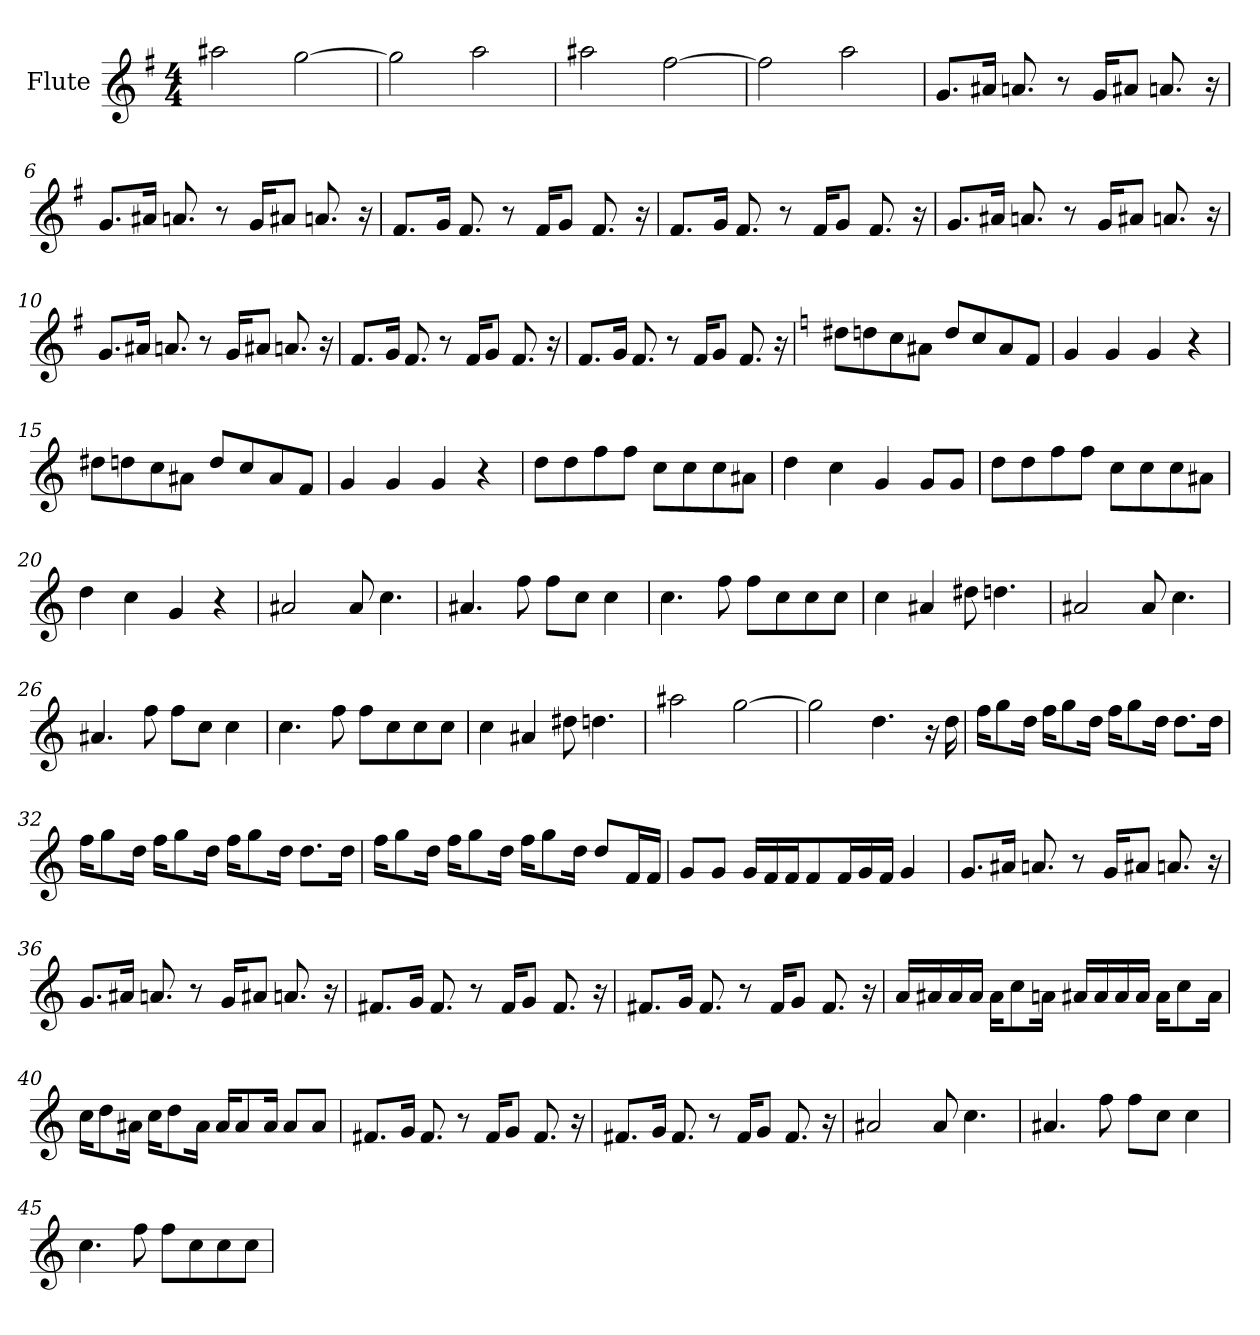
**kern
*part1
*staff1
*I"Flute
*I'Fl.
*clefG2
*k[f#]
*M4/4
*MM110
=1
2aa#X\
[2gg\
=2
2gg\]
2aa\
=3
2aa#X\
[2ff#\
=4
2ff#\]
2aa\
=5
8.g/L
16a#X/Jk
8.an/
8r
16g/KL
8a#X/J
8.an/
16r
=6
8.g/L
16a#X/Jk
8.an/
8r
16g/KL
8a#X/J
8.an/
16r
=7
8.f#/L
16g/Jk
8.f#/
8r
16f#/KL
8g/J
8.f#/
16r
!!LO:LB:g=z
=8
8.f#/L
16g/Jk
8.f#/
8r
16f#/KL
8g/J
8.f#/
16r
=9
8.g/L
16a#X/Jk
8.an/
8r
16g/KL
8a#X/J
8.an/
16r
=10
8.g/L
16a#X/Jk
8.an/
8r
16g/KL
8a#X/J
8.an/
16r
=11
8.f#/L
16g/Jk
8.f#/
8r
16f#/KL
8g/J
8.f#/
16r
!!LO:LB:g=z
=12
8.f#/L
16g/Jk
8.f#/
8r
16f#/KL
8g/J
8.f#/
16r
=13
*k[]
8dd#X\L
8ddn\
8cc\
8a#X\J
8dd/L
8cc/
8a#/
8f/J
=14
4g/
4g/
4g/
4r
=15
8dd#X\L
8ddn\
8cc\
8a#X\J
8dd/L
8cc/
8a#/
8f/J
=16
4g/
4g/
4g/
4r
=17
8dd\L
8dd\
8ff\
8ff\J
8cc\L
8cc\
8cc\
8a#X\J
!!LO:LB:g=z
=18
4dd\
4cc\
4g/
8g/L
8g/J
=19
8dd\L
8dd\
8ff\
8ff\J
8cc\L
8cc\
8cc\
8a#X\J
=20
4dd\
4cc\
4g/
4r
=21
2a#X/
8a#/
4.cc\
=22
4.a#X/
8ff\
8ff\L
8cc\J
4cc\
=23
4.cc\
8ff\
8ff\L
8cc\
8cc\
8cc\J
=24
4cc\
4a#X/
8dd#X\
4.ddn\
=25
2a#X/
8a#/
4.cc\
!!LO:LB:g=z
=26
4.a#X/
8ff\
8ff\L
8cc\J
4cc\
=27
4.cc\
8ff\
8ff\L
8cc\
8cc\
8cc\J
=28
4cc\
4a#X/
8dd#X\
4.ddn\
=29
2aa#X\
[2gg\
=30
2gg\]
4.dd\
16r
16dd\
=31
16ff\KL
8gg\
16dd\Jk
16ff\KL
8gg\
16dd\Jk
16ff\KL
8gg\
16dd\Jk
8.dd\L
16dd\Jk
!!LO:LB:g=z
=32
16ff\KL
8gg\
16dd\Jk
16ff\KL
8gg\
16dd\Jk
16ff\KL
8gg\
16dd\Jk
8.dd\L
16dd\Jk
=33
16ff\KL
8gg\
16dd\Jk
16ff\KL
8gg\
16dd\Jk
16ff\KL
8gg\
16dd\Jk
8dd/L
16f/L
16f/JJ
=34
8g/L
8g/J
16g/LL
16f/
16f/J
8f/
16f/L
16g/
16f/JJ
4g/
=35
8.g/L
16a#X/Jk
8.an/
8r
16g/KL
8a#X/J
8.an/
16r
!!LO:LB:g=z
=36
8.g/L
16a#X/Jk
8.an/
8r
16g/KL
8a#X/J
8.an/
16r
=37
8.f#X/L
16g/Jk
8.f#/
8r
16f#/KL
8g/J
8.f#/
16r
=38
8.f#X/L
16g/Jk
8.f#/
8r
16f#/KL
8g/J
8.f#/
16r
=39
16a/LL
16a#X/
16a#/
16a#/JJ
16a#\KL
8cc\
16an\Jk
16a#X/LL
16a#/
16a#/
16a#/JJ
16a#\KL
8cc\
16a#\Jk
!!LO:LB:g=z
=40
16cc\KL
8dd\
16a#X\Jk
16cc\KL
8dd\
16a#\Jk
16a#/KL
8a#/
16a#/Jk
8a#/L
8a#/J
=41
8.f#X/L
16g/Jk
8.f#/
8r
16f#/KL
8g/J
8.f#/
16r
=42
8.f#X/L
16g/Jk
8.f#/
8r
16f#/KL
8g/J
8.f#/
16r
=43
2a#X/
8a#/
4.cc\
=44
4.a#X/
8ff\
8ff\L
8cc\J
4cc\
=45
4.cc\
8ff\
8ff\L
8cc\
8cc\
8cc\J
=
*-
